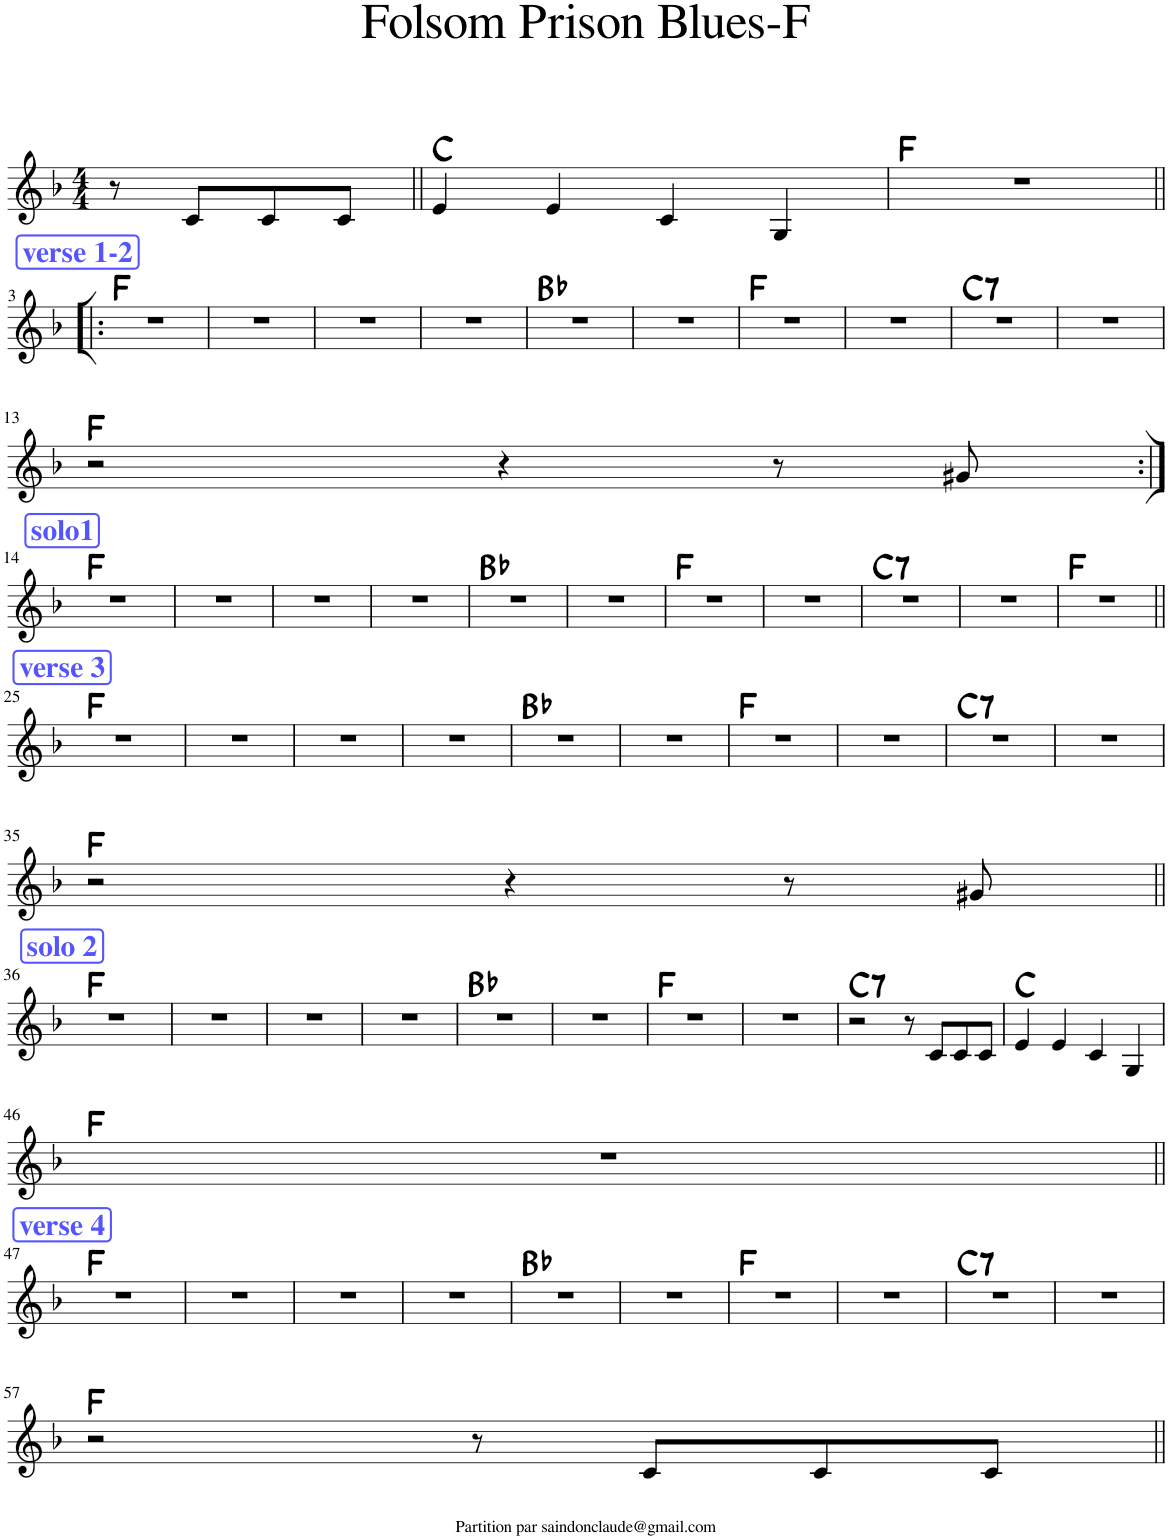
**kern	**harte
*part1	*part1
*staff1	*
*I"Piano	*
*I'Pno.	*
*clefG2	*
*k[b-]	*
*M4/4	*
=	=
8r	.
8c/L	.
8c/	.
8c/J	.
=1||	=1||
4e/	C:maj
4e/	.
4c/	.
4G/	.
=2	=2
1r	F:maj
!!LO:LB:g=z
!!LO:REH:place=s1:a:B:rj:color=#5555FF:fs=14:t=verse 1-2
=3!|:	=3!|:
1r	F:maj
=4	=4
1r	.
=5	=5
1r	.
=6	=6
1r	.
=7	=7
1r	Bb:maj
=8	=8
1r	.
=9	=9
1r	F:maj
=10	=10
1r	.
=11	=11
!	!LO:H:kt=7
1r	C:7
=12	=12
1r	.
!!LO:LB:g=z
=13	=13
2r	F:maj
4r	.
8r	.
8g#X/	.
!!LO:LB:g=z
!!LO:REH:place=s1:a:B:rj:color=#5555FF:fs=14:t=solo1
=14:|!	=14:|!
1r	F:maj
=15	=15
1r	.
=16	=16
1r	.
=17	=17
1r	.
=18	=18
1r	Bb:maj
=19	=19
1r	.
=20	=20
1r	F:maj
=21	=21
1r	.
=22	=22
!	!LO:H:kt=7
1r	C:7
=23	=23
1r	.
=24	=24
1r	F:maj
!!LO:LB:g=z
!!LO:REH:place=s1:a:B:rj:color=#5555FF:fs=14:t=verse 3
=25||	=25||
1r	F:maj
=26	=26
1r	.
=27	=27
1r	.
=28	=28
1r	.
=29	=29
1r	Bb:maj
=30	=30
1r	.
=31	=31
1r	F:maj
=32	=32
1r	.
=33	=33
!	!LO:H:kt=7
1r	C:7
=34	=34
1r	.
!!LO:LB:g=z
=35	=35
2r	F:maj
4r	.
8r	.
8g#X/	.
!!LO:LB:g=z
!!LO:REH:place=s1:a:B:rj:color=#5555FF:fs=14:t=solo 2
=36||	=36||
1r	F:maj
=37	=37
1r	.
=38	=38
1r	.
=39	=39
1r	.
=40	=40
1r	Bb:maj
=41	=41
1r	.
=42	=42
1r	F:maj
=43	=43
1r	.
=44	=44
!	!LO:H:kt=7
2r	C:7
8r	.
8c/L	.
8c/	.
8c/J	.
=45	=45
4e/	C:maj
4e/	.
4c/	.
4G/	.
!!LO:LB:g=z
=46	=46
1r	F:maj
!!LO:LB:g=z
!!LO:REH:place=s1:a:B:rj:color=#5555FF:fs=14:t=verse 4
=47||	=47||
1r	F:maj
=48	=48
1r	.
=49	=49
1r	.
=50	=50
1r	.
=51	=51
1r	Bb:maj
=52	=52
1r	.
=53	=53
1r	F:maj
=54	=54
1r	.
=55	=55
!	!LO:H:kt=7
1r	C:7
=56	=56
1r	.
!!LO:LB:g=z
=57	=57
2r	F:maj
8r	.
8c/L	.
8c/	.
8c/J	.
=||	=||
*-	*-
